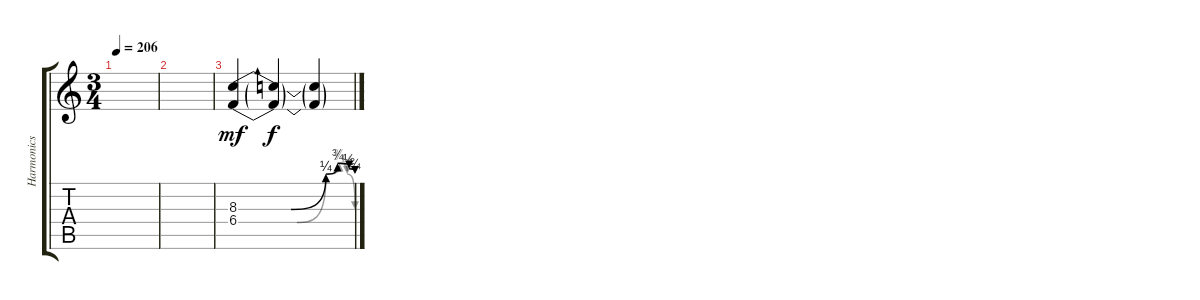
\track ("Harmonics" "Harmonics") {instrument guitarharmonics}
\staff {score tabs}
\tuning (Db4 Ab3 E3 B2 Gb2 Db2) {hide}
\ts (3 4)
\tempo 206
\clef g2
\ks c
|
|
(8.3{be (custom 0 0 27 0 45 1 51 3 57 2 60 1)} 6.4{be (custom 0 0 15 0 30 0 45 1 52 3 56 1 60 0)}).4{dy mf} (8.3{t} 6.4{t}).4{dy f} (8.3{t} 6.4{t}).4
